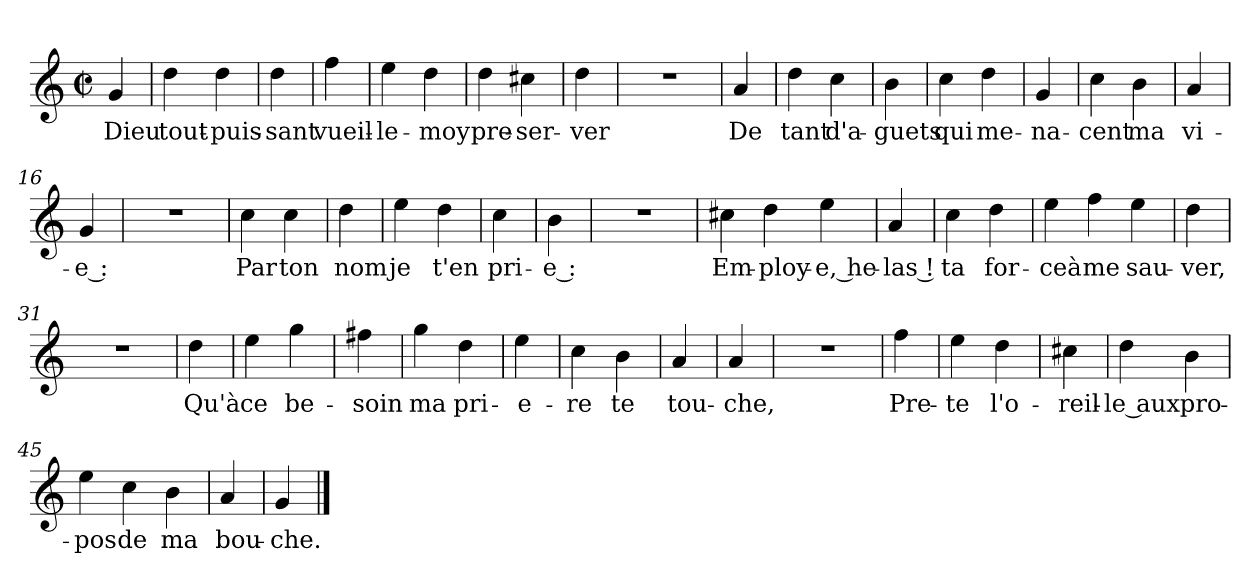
**kern	**text
*part1	*part1
*staff1	*staff1
*clefG2	*
*k[]	*
*C:	*
*M2/2	*
*met(c|)	*
=1	=1
4g	Dieu
=2	=2
4dd	tout -
4dd	puis-
=3	=3
4dd	-sant
=4	=4
4ff	vueil-
=5	=5
4ee	-le -
4dd	moy
=6	=6
4dd	pre-
4cc#X	-ser-
=7	=7
4dd	-ver
=8	=8
1r	.
=9	=9
4a	De
=10	=10
4dd	tant
4cc	d'a-
=11	=11
4b	-guets
=12	=12
4cc	qui
4dd	me-
=13	=13
4g	-na-
=14	=14
4cc	-cent
4b	ma
=15	=15
4a	vi-
=16	=16
4g	-e :
=17	=17
1r	.
=18	=18
4cc	Par
4cc	ton
=19	=19
4dd	nom
=20	=20
4ee	je
4dd	t'en
=21	=21
4cc	pri-
=22	=22
4b	-e :
=23	=23
1r	.
=24	=24
4cc#X	Em-
4dd	-ploy-
4ee	-e, he-
=26	=26
4a	-las !
=27	=27
4cc	ta
4dd	for-
=28	=28
4ee	-ceà
4ff	me
4ee	sau-
=30	=30
4dd	-ver,
=31	=31
1r	.
=32	=32
4dd	Qu'à
=33	=33
4ee	ce
4gg	be-
=34	=34
4ff#X	-soin
=35	=35
4gg	ma
4dd	pri-
=36	=36
4ee	-e-
=37	=37
4cc	-re
4b	te
=38	=38
4a	tou-
=39	=39
4a	-che,
=40	=40
1r	.
=41	=41
4ff	Pre-
=42	=42
4ee	-te
4dd	l'o-
=43	=43
4cc#X	-reil-
=44	=44
4dd	-le aux
4b	pro-
=45	=45
4ee	-pos
4cc	de
4b	ma
=47	=47
4a	bou-
=48	=48
4g	-che.
==	==
*-	*-
